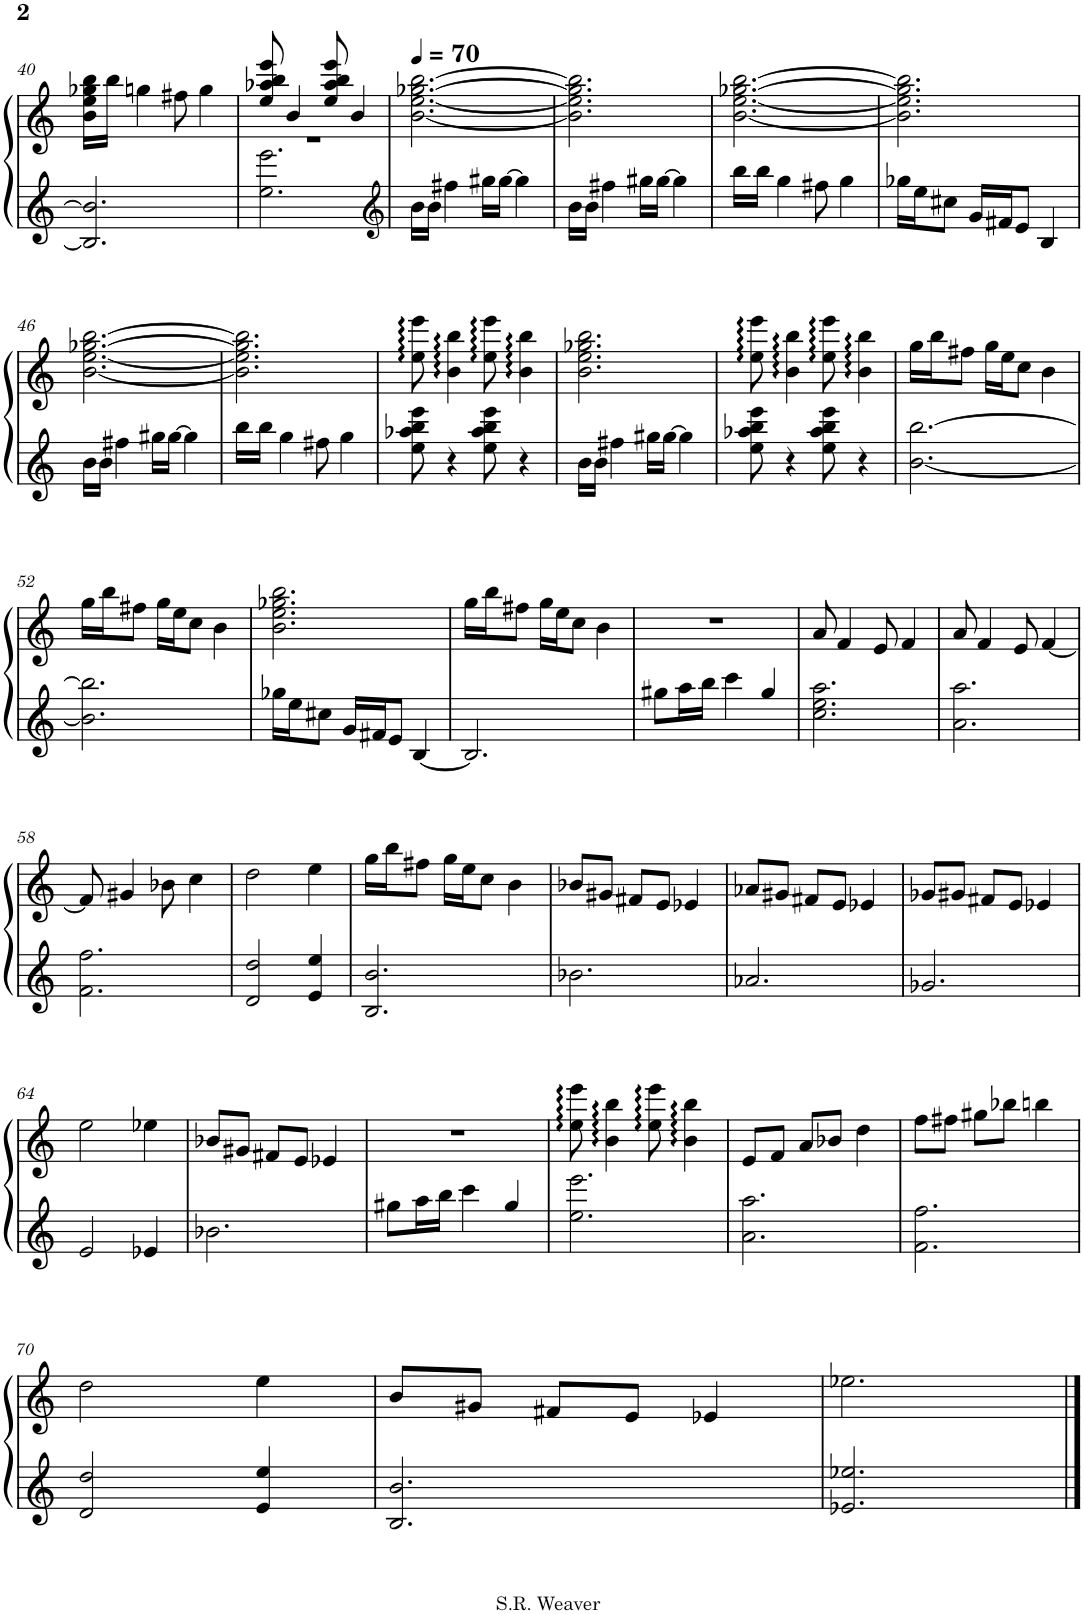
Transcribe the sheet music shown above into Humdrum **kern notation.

**kern	**kern
*part1	*part1
*staff2	*staff1
*I"Piano	*
*I'Pno.	*
!!LO:PB:g=z
*clefG2	*clefG2
*k[]	*k[]
*M3/4	*M3/4
=40	=40
2.B/] 2.b/]	16b\ 16ee\ 16gg-X\ 16bb\LL
.	16bb\JJ
.	4ggn\
.	8ff#X\
.	4gg\
=41	=41
*	*^
2.ee\ 2.eee\	8ee/ 8aa-X/ 8bb/ 8eee/	2.r
.	4b/	.
.	8ee/ 8aa-/ 8bb/ 8eee/	.
.	4b/	.
*	*v	*v
=42	=42
*clefG2	*
*	*MM70
16b\LL	[2.b\ [2.ee\ [2.gg-X\ [2.bb\
16b\JJ	.
4ff#X\	.
16gg#X\LL	.
[16gg#\JJ	.
4gg#\]	.
=43	=43
16b\LL	2.b\] 2.ee\] 2.gg-\] 2.bb\]
16b\JJ	.
4ff#X\	.
16gg#X\LL	.
[16gg#\JJ	.
4gg#\]	.
=44	=44
16bb\LL	[2.b\ [2.ee\ [2.gg-X\ [2.bb\
16bb\JJ	.
4gg\	.
8ff#X\	.
4gg\	.
=45	=45
16gg-X\LL	2.b\] 2.ee\] 2.gg-\] 2.bb\]
16ee\J	.
8cc#X\J	.
16g/LL	.
16f#X/J	.
8e/J	.
4B/	.
!!LO:LB:g=z
=46	=46
16b\LL	[2.b\ [2.ee\ [2.gg-X\ [2.bb\
16b\JJ	.
4ff#X\	.
16gg#X\LL	.
[16gg#\JJ	.
4gg#\]	.
=47	=47
16bb\LL	2.b\] 2.ee\] 2.gg-\] 2.bb\]
16bb\JJ	.
4gg\	.
8ff#X\	.
4gg\	.
=48	=48
8ee\ 8aa-X\ 8bb\ 8eee\	8ee\:: 8eee\::
4r	4b\:: 4bb\::
8ee\ 8aa-\ 8bb\ 8eee\	8ee\:: 8eee\::
4r	4b\:: 4bb\::
=49	=49
16b\LL	2.b\ 2.ee\ 2.gg-X\ 2.bb\
16b\JJ	.
4ff#X\	.
16gg#X\LL	.
[16gg#\JJ	.
4gg#\]	.
=50	=50
8ee\ 8aa-X\ 8bb\ 8eee\	8ee\:: 8eee\::
4r	4b\:: 4bb\::
8ee\ 8aa-\ 8bb\ 8eee\	8ee\:: 8eee\::
4r	4b\:: 4bb\::
=51	=51
[2.b\ [2.bb\	16gg\LL
.	16bb\J
.	8ff#X\J
.	16gg\LL
.	16ee\J
.	8cc\J
.	4b\
!!LO:LB:g=z
=52	=52
2.b\] 2.bb\]	16gg\LL
.	16bb\J
.	8ff#X\J
.	16gg\LL
.	16ee\J
.	8cc\J
.	4b\
=53	=53
16gg-X\LL	2.b\ 2.ee\ 2.gg-X\ 2.bb\
16ee\J	.
8cc#X\J	.
16g/LL	.
16f#X/J	.
8e/J	.
[4B/	.
=54	=54
2.B/]	16gg\LL
.	16bb\J
.	8ff#X\J
.	16gg\LL
.	16ee\J
.	8cc\J
.	4b\
=55	=55
8gg#X\L	2.r
16aa\L	.
16bb\JJ	.
4ccc\	.
4gg#/	.
=56	=56
2.cc\ 2.ee\ 2.aa\	8a/
.	4f/
.	8e/
.	4f/
=57	=57
2.a\ 2.aa\	8a/
.	4f/
.	8e/
.	[4f/
!!LO:LB:g=z
=58	=58
2.f\ 2.ff\	8f/]
.	4g#X/
.	8b-X\
.	4cc\
=59	=59
2d/ 2dd/	2dd\
4e/ 4ee/	4ee\
=60	=60
2.B/ 2.b/	16gg\LL
.	16bb\J
.	8ff#X\J
.	16gg\LL
.	16ee\J
.	8cc\J
.	4b\
=61	=61
2.b-X\	8b-X/L
.	8g#X/J
.	8f#X/L
.	8e/J
.	4e-X/
=62	=62
2.a-X/	8a-X/L
.	8g#X/J
.	8f#X/L
.	8e/J
.	4e-X/
=63	=63
2.g-X/	8g-X/L
.	8g#X/J
.	8f#X/L
.	8e/J
.	4e-X/
!!LO:LB:g=z
=64	=64
2e/	2ee\
4e-X/	4ee-X\
=65	=65
2.b-X\	8b-X/L
.	8g#X/J
.	8f#X/L
.	8e/J
.	4e-X/
=66	=66
8gg#X\L	2.r
16aa\L	.
16bb\JJ	.
4ccc\	.
4gg#/	.
=67	=67
2.ee\ 2.eee\	8ee\:: 8eee\::
.	4b\:: 4bb\::
.	8ee\:: 8eee\::
.	4b\:: 4bb\::
=68	=68
2.a\ 2.aa\	8e/L
.	8f/J
.	8a/L
.	8b-X/J
.	4dd\
=69	=69
2.f\ 2.ff\	8ff\L
.	8ff#X\J
.	8gg#X\L
.	8bb-X\J
.	4bbn\
!!LO:LB:g=z
=70	=70
2d/ 2dd/	2dd\
4e/ 4ee/	4ee\
=71	=71
2.B/ 2.b/	8b/L
.	8g#X/J
.	8f#X/L
.	8e/J
.	4e-X/
=72	=72
2.e-X/ 2.ee-X/	2.ee-X\
==	==
*-	*-
